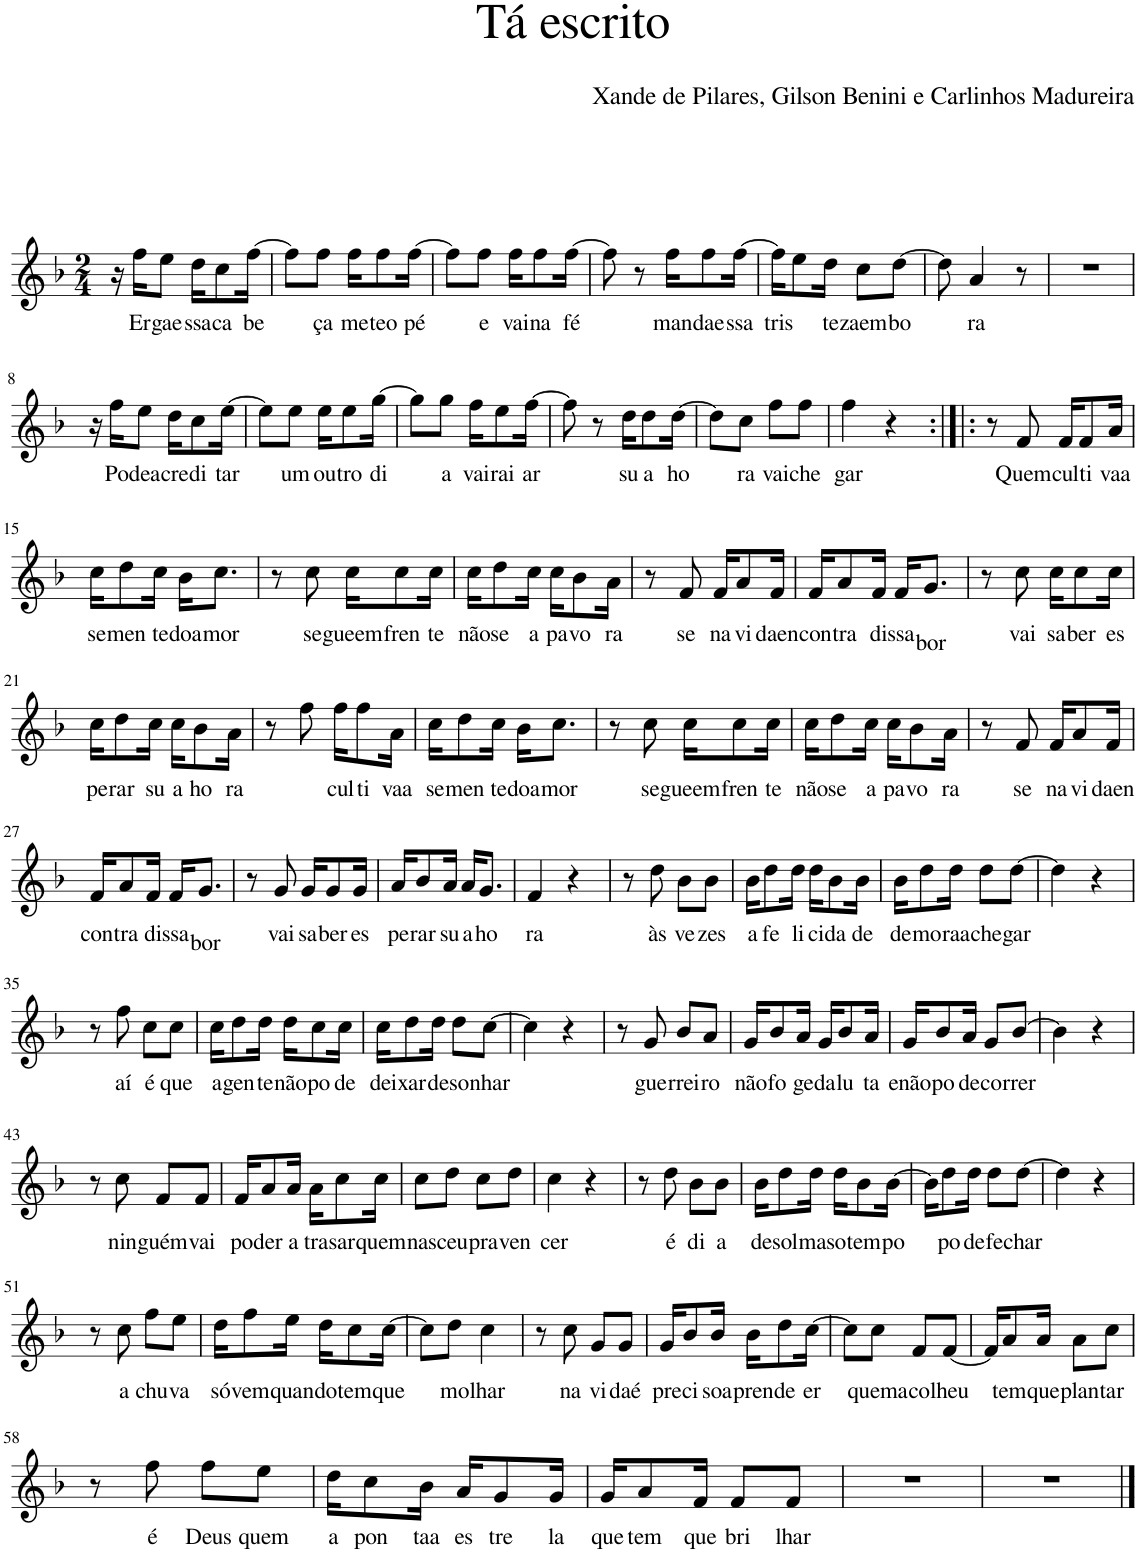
**kern	**text
*part1	*part1
*staff1	*staff1
*I"Piano	*
*I'Pno.	*
*clefG2	*
*k[b-]	*
*M2/4	*
=1	=1
16r	.
!	!LO:LY:b
16ff\KL	Er
!	!LO:LY:b
8ee\J	gae
!	!LO:LY:b
16dd\KL	ssa
!	!LO:LY:b
8cc\	ca
!	!LO:LY:b
[16ff\Jk	be
=2	=2
8ff\L]	.
!	!LO:LY:b
8ff\J	ça
!	!LO:LY:b
16ff\KL	me
!	!LO:LY:b
8ff\	teo
!	!LO:LY:b
[16ff\Jk	pé
=3	=3
8ff\L]	.
!	!LO:LY:b
8ff\J	e
!	!LO:LY:b
16ff\KL	vai
!	!LO:LY:b
8ff\	na
!	!LO:LY:b
[16ff\Jk	fé
=4	=4
8ff\]	.
8r	.
!	!LO:LY:b
16ff\KL	man
!	!LO:LY:b
8ff\	dae
!	!LO:LY:b
[16ff\Jk	ssa
=5	=5
!	!LO:LY:b
16ff\KL]	tris
8ee\	.
!	!LO:LY:b
16dd\Jk	te
!	!LO:LY:b
8cc\L	zaem
!	!LO:LY:b
[8dd\J	bo
=6	=6
8dd\]	.
!	!LO:LY:b
4a/	ra
8r	.
=7	=7
2r	.
!!LO:LB:g=z
=8	=8
16r	.
!	!LO:LY:b
16ff\KL	Po
!	!LO:LY:b
8ee\J	dea
!	!LO:LY:b
16dd\KL	cre
!	!LO:LY:b
8cc\	di
!	!LO:LY:b
[16ee\Jk	tar
=9	=9
8ee\L]	.
!	!LO:LY:b
8ee\J	um
!	!LO:LY:b
16ee\KL	ou
!	!LO:LY:b
8ee\	tro
!	!LO:LY:b
[16gg\Jk	di
=10	=10
8gg\L]	.
!	!LO:LY:b
8gg\J	a
!	!LO:LY:b
16ff\KL	vai
!	!LO:LY:b
8ee\	rai
!	!LO:LY:b
[16ff\Jk	ar
=11	=11
8ff\]	.
8r	.
!	!LO:LY:b
16dd\KL	su
!	!LO:LY:b
8dd\	a
!	!LO:LY:b
[16dd\Jk	ho
=12	=12
8dd\L]	.
!	!LO:LY:b
8cc\J	ra
!	!LO:LY:b
8ff\L	vai
!	!LO:LY:b
8ff\J	che
=13	=13
!	!LO:LY:b
4ff\	gar
4r	.
=14:|!|:	=14:|!|:
8r	.
!	!LO:LY:b
8f/	Quem
!	!LO:LY:b
16f/KL	cul
!	!LO:LY:b
8f/	ti
!	!LO:LY:b
16a/Jk	vaa
!!LO:LB:g=z
=15	=15
!	!LO:LY:b
16cc\KL	se
!	!LO:LY:b
8dd\	men
!	!LO:LY:b
16cc\Jk	te
!	!LO:LY:b
16b-\KL	doa
!	!LO:LY:b
8.cc\J	mor
=16	=16
8r	.
!	!LO:LY:b
8cc\	se
!	!LO:LY:b
16cc\KL	gueem
!	!LO:LY:b
8cc\	fren
!	!LO:LY:b
16cc\Jk	te
=17	=17
!	!LO:LY:b
16cc\KL	não
!	!LO:LY:b
8dd\	se
!	!LO:LY:b
16cc\Jk	a
!	!LO:LY:b
16cc\KL	pa
!	!LO:LY:b
8b-\	vo
!	!LO:LY:b
16a\Jk	ra
=18	=18
8r	.
!	!LO:LY:b
8f/	se
!	!LO:LY:b
16f/KL	na
!	!LO:LY:b
8a/	vi
!	!LO:LY:b
16f/Jk	daen
=19	=19
!	!LO:LY:b
16f/KL	con
!	!LO:LY:b
8a/	tra
!	!LO:LY:b
16f/Jk	di
!	!LO:LY:b
16f/KL	ssa
!	!LO:LY:b
8.g/J	bor
=20	=20
8r	.
!	!LO:LY:b
8cc\	vai
!	!LO:LY:b
16cc\KL	sa
!	!LO:LY:b
8cc\	ber
!	!LO:LY:b
16cc\Jk	es
!!LO:LB:g=z
=21	=21
!	!LO:LY:b
16cc\KL	pe
!	!LO:LY:b
8dd\	rar
!	!LO:LY:b
16cc\Jk	su
!	!LO:LY:b
16cc\KL	a
!	!LO:LY:b
8b-\	ho
!	!LO:LY:b
16a\Jk	ra
=22	=22
8r	.
8ff\	.
!	!LO:LY:b
16ff\KL	cul
!	!LO:LY:b
8ff\	ti
!	!LO:LY:b
16a\Jk	vaa
=23	=23
!	!LO:LY:b
16cc\KL	se
!	!LO:LY:b
8dd\	men
!	!LO:LY:b
16cc\Jk	te
!	!LO:LY:b
16b-\KL	doa
!	!LO:LY:b
8.cc\J	mor
=24	=24
8r	.
!	!LO:LY:b
8cc\	se
!	!LO:LY:b
16cc\KL	gueem
!	!LO:LY:b
8cc\	fren
!	!LO:LY:b
16cc\Jk	te
=25	=25
!	!LO:LY:b
16cc\KL	não
!	!LO:LY:b
8dd\	se
!	!LO:LY:b
16cc\Jk	a
!	!LO:LY:b
16cc\KL	pa
!	!LO:LY:b
8b-\	vo
!	!LO:LY:b
16a\Jk	ra
=26	=26
8r	.
!	!LO:LY:b
8f/	se
!	!LO:LY:b
16f/KL	na
!	!LO:LY:b
8a/	vi
!	!LO:LY:b
16f/Jk	daen
!!LO:LB:g=z
=27	=27
!	!LO:LY:b
16f/KL	con
!	!LO:LY:b
8a/	tra
!	!LO:LY:b
16f/Jk	di
!	!LO:LY:b
16f/KL	ssa
!	!LO:LY:b
8.g/J	bor
=28	=28
8r	.
!	!LO:LY:b
8g/	vai
!	!LO:LY:b
16g/KL	sa
!	!LO:LY:b
8g/	ber
!	!LO:LY:b
16g/Jk	es
=29	=29
!	!LO:LY:b
16a/KL	pe
!	!LO:LY:b
8b-/	rar
!	!LO:LY:b
16a/Jk	su
!	!LO:LY:b
16a/KL	a
!	!LO:LY:b
8.g/J	ho
=30	=30
!	!LO:LY:b
4f/	ra
4r	.
=31	=31
8r	.
!	!LO:LY:b
8dd\	às
!	!LO:LY:b
8b-\L	ve
!	!LO:LY:b
8b-\J	zes
=32	=32
!	!LO:LY:b
16b-\KL	a
!	!LO:LY:b
8dd\	fe
!	!LO:LY:b
16dd\Jk	li
!	!LO:LY:b
16dd\KL	ci
!	!LO:LY:b
8b-\	da
!	!LO:LY:b
16b-\Jk	de
=33	=33
!	!LO:LY:b
16b-\KL	de
!	!LO:LY:b
8dd\	mo
!	!LO:LY:b
16dd\Jk	raa
!	!LO:LY:b
8dd\L	che
!	!LO:LY:b
[8dd\J	gar
=34	=34
4dd\]	.
4r	.
!!LO:LB:g=z
=35	=35
8r	.
!	!LO:LY:b
8ff\	aí
!	!LO:LY:b
8cc\L	é
!	!LO:LY:b
8cc\J	que
=36	=36
!	!LO:LY:b
16cc\KL	a
!	!LO:LY:b
8dd\	gen
!	!LO:LY:b
16dd\Jk	te
!	!LO:LY:b
16dd\KL	não
!	!LO:LY:b
8cc\	po
!	!LO:LY:b
16cc\Jk	de
=37	=37
!	!LO:LY:b
16cc\KL	dei
!	!LO:LY:b
8dd\	xar
!	!LO:LY:b
16dd\Jk	de
!	!LO:LY:b
8dd\L	so
!	!LO:LY:b
[8cc\J	nhar
=38	=38
4cc\]	.
4r	.
=39	=39
8r	.
!	!LO:LY:b
8g/	gue
!	!LO:LY:b
8b-/L	rrei
!	!LO:LY:b
8a/J	ro
=40	=40
!	!LO:LY:b
16g/KL	não
!	!LO:LY:b
8b-/	fo
!	!LO:LY:b
16a/Jk	ge
!	!LO:LY:b
16g/KL	da
!	!LO:LY:b
8b-/	lu
!	!LO:LY:b
16a/Jk	ta
=41	=41
!	!LO:LY:b
16g/KL	enão
!	!LO:LY:b
8b-/	po
!	!LO:LY:b
16a/Jk	de
!	!LO:LY:b
8g/L	co
!	!LO:LY:b
[8b-/J	rrer
=42	=42
4b-\]	.
4r	.
!!LO:LB:g=z
=43	=43
8r	.
!	!LO:LY:b
8cc\	nin
!	!LO:LY:b
8f/L	guém
!	!LO:LY:b
8f/J	vai
=44	=44
!	!LO:LY:b
16f/KL	po
!	!LO:LY:b
8a/	der
!	!LO:LY:b
16a/Jk	a
!	!LO:LY:b
16a\KL	tra
!	!LO:LY:b
8cc\	sar
!	!LO:LY:b
16cc\Jk	quem
=45	=45
!	!LO:LY:b
8cc\L	nas
!	!LO:LY:b
8dd\J	ceu
!	!LO:LY:b
8cc\L	pra
!	!LO:LY:b
8dd\J	ven
=46	=46
!	!LO:LY:b
4cc\	cer
4r	.
=47	=47
8r	.
!	!LO:LY:b
8dd\	é
!	!LO:LY:b
8b-\L	di
!	!LO:LY:b
8b-\J	a
=48	=48
!	!LO:LY:b
16b-\KL	de
!	!LO:LY:b
8dd\	sol
!	!LO:LY:b
16dd\Jk	mas
!	!LO:LY:b
16dd\KL	o
!	!LO:LY:b
8b-\	tem
!	!LO:LY:b
[16b-\Jk	po
=49	=49
16b-\KL]	.
!	!LO:LY:b
8dd\	po
!	!LO:LY:b
16dd\Jk	de
!	!LO:LY:b
8dd\L	fe
!	!LO:LY:b
[8dd\J	char
=50	=50
4dd\]	.
4r	.
!!LO:LB:g=z
=51	=51
8r	.
!	!LO:LY:b
8cc\	a
!	!LO:LY:b
8ff\L	chu
!	!LO:LY:b
8ee\J	va
=52	=52
!	!LO:LY:b
16dd\KL	só
!	!LO:LY:b
8ff\	vem
!	!LO:LY:b
16ee\Jk	quan
!	!LO:LY:b
16dd\KL	do
!	!LO:LY:b
8cc\	tem
!	!LO:LY:b
[16cc\Jk	que
=53	=53
8cc\L]	.
!	!LO:LY:b
8dd\J	mo
!	!LO:LY:b
4cc\	lhar
=54	=54
8r	.
!	!LO:LY:b
8cc\	na
!	!LO:LY:b
8g/L	vi
!	!LO:LY:b
8g/J	daé
=55	=55
!	!LO:LY:b
16g/KL	pre
!	!LO:LY:b
8b-/	ci
!	!LO:LY:b
16b-/Jk	soa
!	!LO:LY:b
16b-\KL	pren
!	!LO:LY:b
8dd\	de
!	!LO:LY:b
[16cc\Jk	er
=56	=56
8cc\L]	.
!	!LO:LY:b
8cc\J	quema
!	!LO:LY:b
8f/L	co
!	!LO:LY:b
[8f/J	lheu
=57	=57
16f/KL]	.
!	!LO:LY:b
8a/	tem
!	!LO:LY:b
16a/Jk	que
!	!LO:LY:b
8a\L	plan
!	!LO:LY:b
8cc\J	tar
!!LO:LB:g=z
=58	=58
8r	.
!	!LO:LY:b
8ff\	é
!	!LO:LY:b
8ff\L	Deus
!	!LO:LY:b
8ee\J	quem
=59	=59
!	!LO:LY:b
16dd\KL	a
!	!LO:LY:b
8cc\	pon
!	!LO:LY:b
16b-\Jk	taa
!	!LO:LY:b
16a/KL	es
!	!LO:LY:b
8g/	tre
!	!LO:LY:b
16g/Jk	la
=60	=60
!	!LO:LY:b
16g/KL	que
!	!LO:LY:b
8a/	tem
!	!LO:LY:b
16f/Jk	que
!	!LO:LY:b
8f/L	bri
!	!LO:LY:b
8f/J	lhar
=61	=61
2r	.
=62	=62
2r	.
==	==
*-	*-
